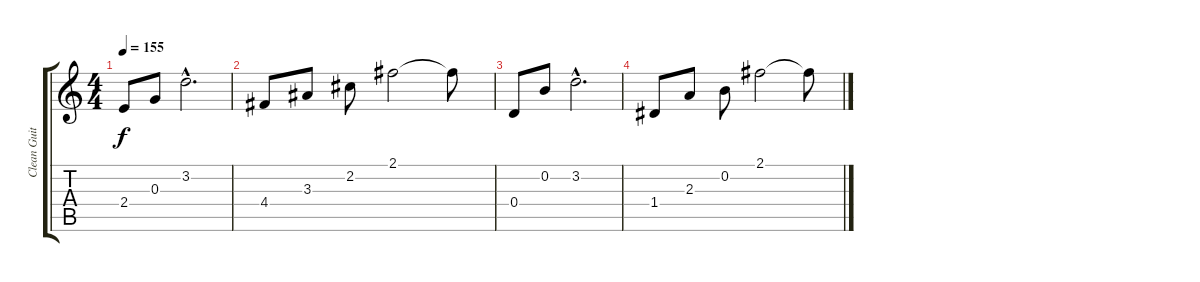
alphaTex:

\track ("Clean Guitar" "Clean Guit") {instrument electricguitarclean}
\staff {score tabs}
\tuning (E4 B3 G3 D3 A2 E2) {hide}
\ts (4 4)
\tempo 155
\clef g2
\ks c
2.4.8{dy f} 0.3.8 3.2{hac}.2{d} |
4.4.8 3.3.8 2.2.8 2.1.2 2.1{t}.8 |
0.4.8 0.2.8 3.2{hac}.2{d} |
1.4.8 2.3.8 0.2.8 2.1.2 2.1{t}.8
